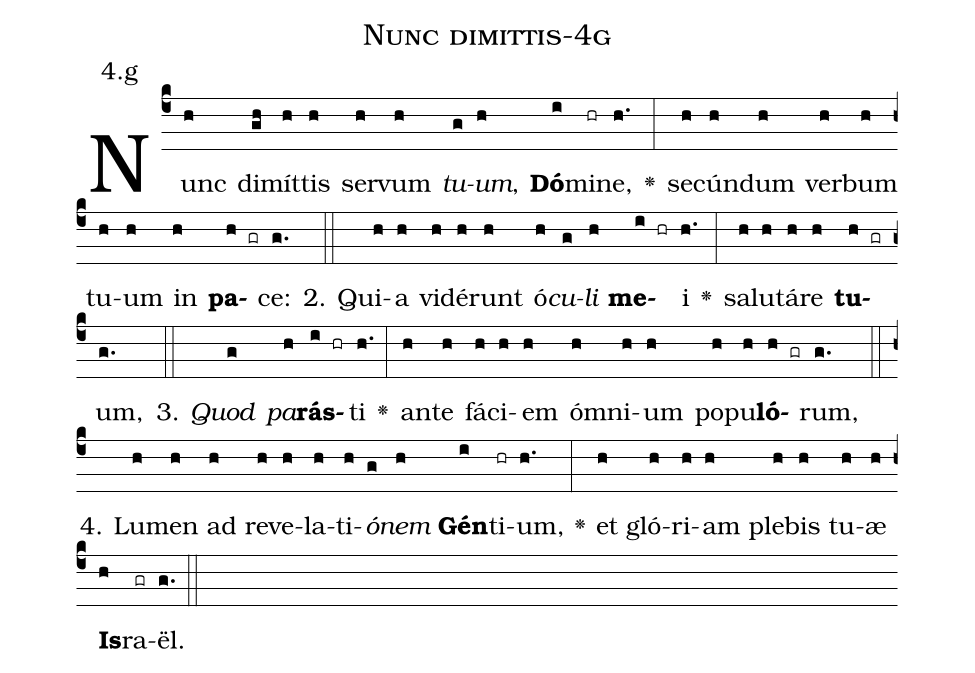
name: Nunc dimittis-4g;
annotation: 4.g;
%%
(c4)Nunc(h) di(gh)mít(h)tis(h) ser(h)vum(h) <i>tu</i>(g)<i>um</i>,(h) <b>Dó</b>(i)mi(hr)ne,(h.) <v>\greheightstar</v>(:) se(h)cún(h)dum(h) ver(h)bum(h) tu(h)um(h) in(h) <b>pa</b>(h gr)ce:(g.) (::)
2. Qui(h)a(h) vi(h)dé(h)runt(h) ó(h)<i>cu</i>(g)<i>li</i>(h) <b>me</b>(i hr)i(h.) <v>\greheightstar</v>(:) sa(h)lu(h)tá(h)re(h) <b>tu</b>(h gr)um,(g.) (::)
3. <i>Quod</i>(g) <i>pa</i>(h)<b>rás</b>(i hr)ti(h.) <v>\greheightstar</v>(:) an(h)te(h) fá(h)ci(h)em(h) óm(h)ni(h)um(h) po(h)pu(h)<b>ló</b>(h gr)rum,(g.) (::)
4. Lu(h)men(h) ad(h) re(h)ve(h)la(h)ti(h)<i>ó</i>(g)<i>nem</i>(h) <b>Gén</b>(i)ti(hr)um,(h.) <v>\greheightstar</v>(:) et(h) gló(h)ri(h)am(h) ple(h)bis(h) tu(h)æ(h) <b>Is</b>(h)ra(gr)ël.(g.) (::)
